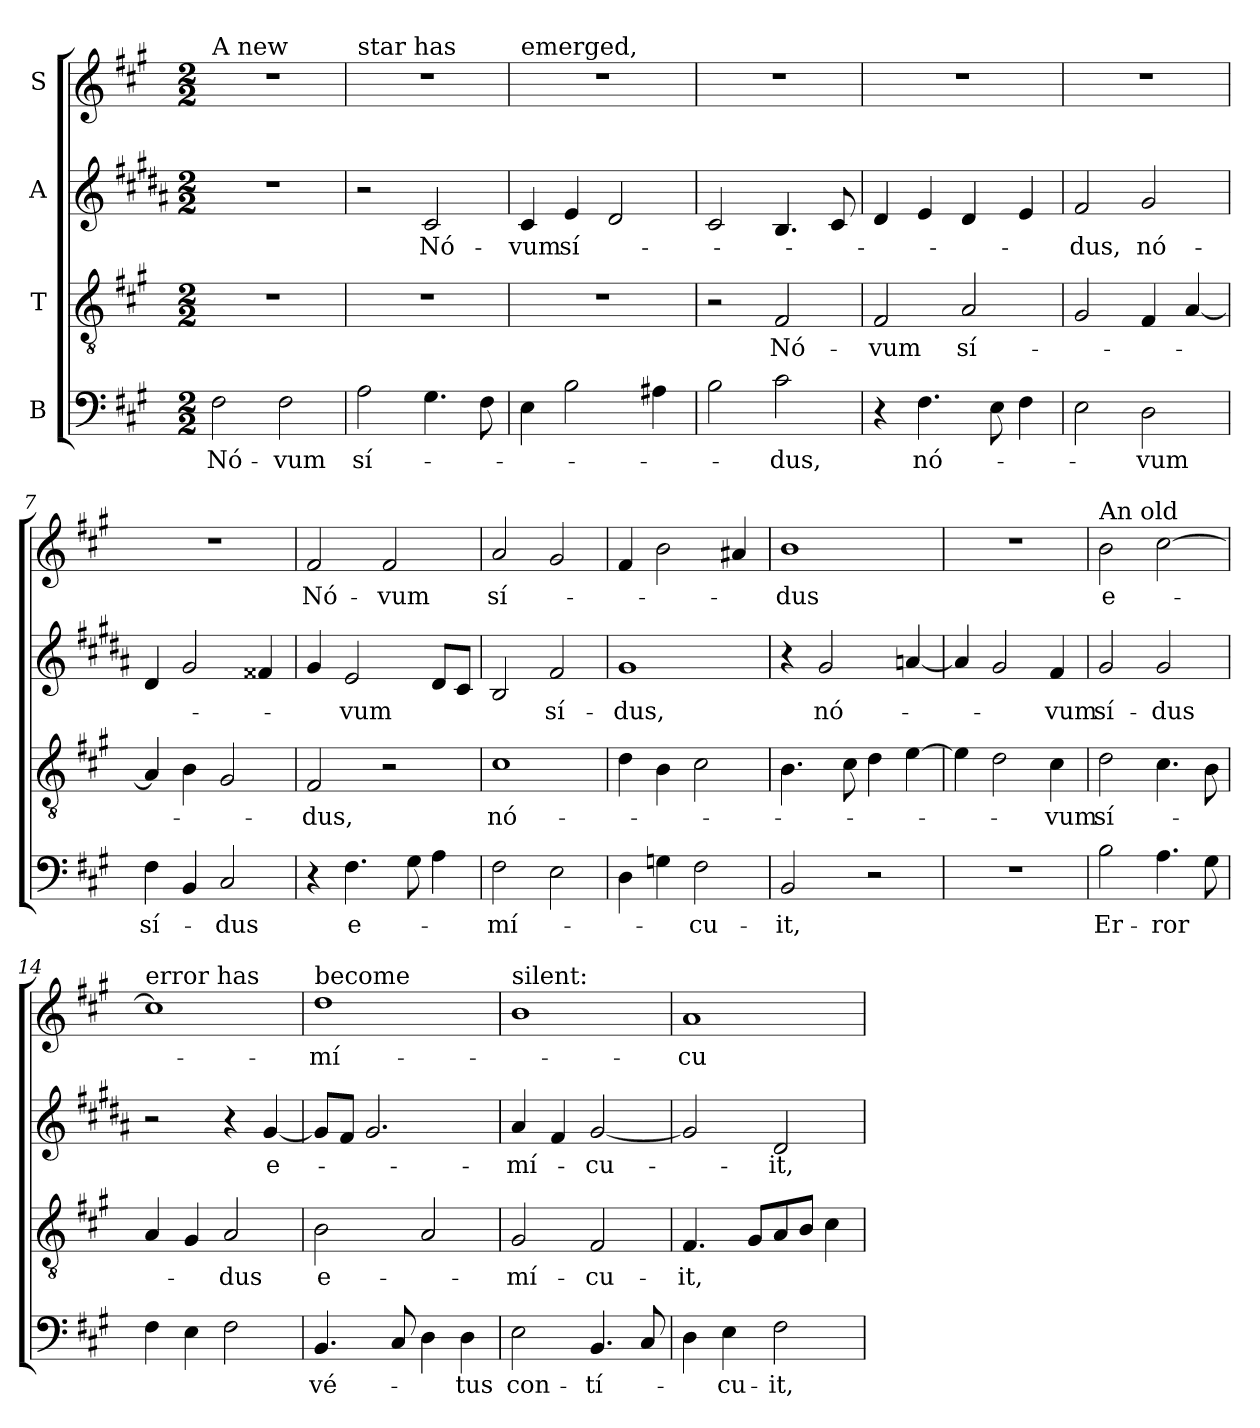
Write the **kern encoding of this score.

**kern	**text	**kern	**text	**kern	**text	**kern	**text
*part4	*part4	*part3	*part3	*part2	*part2	*part1	*part1
*staff4	*staff4	*staff3	*staff3	*staff2	*staff2	*staff1	*staff1
*I"B	*	*I"T	*	*I"A	*	*I"S	*
*clefF4	*	*clefGv2	*	*clefG2	*	*clefG2	*
*	*	*	*	*ITrd1c2	*	*	*
*k[f#c#g#]	*	*k[f#c#g#]	*	*k[f#c#g#]	*	*k[f#c#g#]	*
*A:	*	*A:	*	*A:	*	*A:	*
*M2/2	*	*M2/2	*	*M2/2	*	*M2/2	*
=1	=1	=1	=1	=1	=1	=1	=1
!	!	!	!	!	!	!LO:TX:a:t=A new	!
!	!LO:LY:b	!	!	!	!	!	!
2F#\	Nó-	1r	.	1r	.	1r	.
!	!LO:LY:b	!	!	!	!	!	!
2F#\	-vum	.	.	.	.	.	.
=2	=2	=2	=2	=2	=2	=2	=2
!	!	!	!	!	!	!LO:TX:a:t=star has	!
!	!LO:LY:b	!	!	!	!	!	!
2A\	sí-	1r	.	2r	.	1r	.
!	!	!	!	!	!LO:LY:b	!	!
4.G#\	.	.	.	2B/	Nó-	.	.
8F#\	.	.	.	.	.	.	.
=3	=3	=3	=3	=3	=3	=3	=3
!	!	!	!	!	!	!LO:TX:a:t=emerged,	!
!	!	!	!	!	!LO:LY:b	!	!
4E\	.	1r	.	4B/	-vum	1r	.
!	!	!	!	!	!LO:LY:b	!	!
2B\	.	.	.	4d/	sí-	.	.
.	.	.	.	2c#/	.	.	.
4A#\	.	.	.	.	.	.	.
=4	=4	=4	=4	=4	=4	=4	=4
2B\	.	2r	.	2B/	.	1r	.
!	!LO:LY:b	!	!LO:LY:b	!	!	!	!
2c#\	-dus,	2F#/	Nó-	4.A/	.	.	.
.	.	.	.	8B/	.	.	.
=5	=5	=5	=5	=5	=5	=5	=5
!	!	!	!LO:LY:b	!	!	!	!
4r	.	2F#/	-vum	4c#/	.	1r	.
!	!LO:LY:b	!	!	!	!	!	!
4.F#\	nó-	.	.	4d/	.	.	.
!	!	!	!LO:LY:b	!	!	!	!
.	.	2A/	sí-	4c#/	.	.	.
8E\	.	.	.	.	.	.	.
4F#\	.	.	.	4d/	.	.	.
!!LO:LB:g=z
=6	=6	=6	=6	=6	=6	=6	=6
!	!	!	!	!	!LO:LY:b	!	!
2E\	.	2G#/	.	2e/	-dus,	1r	.
!	!LO:LY:b	!	!	!	!LO:LY:b	!	!
2D\	-vum	4F#/	.	2f#/	nó-	.	.
.	.	[4A/	.	.	.	.	.
=7	=7	=7	=7	=7	=7	=7	=7
!	!LO:LY:b	!	!	!	!	!	!
4F#\	sí-	4A/]	.	4c#/	.	1r	.
4BB/	.	4B\	.	2f#/	.	.	.
!	!LO:LY:b	!	!	!	!	!	!
2C#/	-dus	2G#/	.	.	.	.	.
.	.	.	.	4e#/	.	.	.
=8	=8	=8	=8	=8	=8	=8	=8
!	!	!	!LO:LY:b	!	!	!	!LO:LY:b
4r	.	2F#/	-dus,	4f#/	.	2f#/	Nó-
!	!LO:LY:b	!	!	!	!LO:LY:b	!	!
4.F#\	e-	.	.	2d/	-vum	.	.
!	!	!	!	!	!	!	!LO:LY:b
.	.	2r	.	.	.	2f#/	-vum
8G#\	.	.	.	.	.	.	.
4A\	.	.	.	8c#/L	.	.	.
.	.	.	.	8B/J	.	.	.
=9	=9	=9	=9	=9	=9	=9	=9
!	!LO:LY:b	!	!LO:LY:b	!	!	!	!LO:LY:b
2F#\	-mí-	1c#	nó-	2A/	.	2a/	sí-
!	!	!	!	!	!LO:LY:b	!	!
2E\	.	.	.	2e/	sí-	2g#/	.
=10	=10	=10	=10	=10	=10	=10	=10
!	!	!	!	!	!LO:LY:b	!	!
4D\	.	4d\	.	1f#	-dus,	4f#/	.
4Gn\	.	4B\	.	.	.	2b\	.
!	!LO:LY:b	!	!	!	!	!	!
2F#\	-cu-	2c#\	.	.	.	.	.
.	.	.	.	.	.	4a#/	.
=11	=11	=11	=11	=11	=11	=11	=11
!	!LO:LY:b	!	!	!	!	!	!LO:LY:b
2BB/	-it,	4.B\	.	4r	.	1b	-dus
!	!	!	!	!	!LO:LY:b	!	!
.	.	.	.	2f#/	nó-	.	.
.	.	8c#\	.	.	.	.	.
2r	.	4d\	.	.	.	.	.
.	.	[4e\	.	[4g/	.	.	.
!!LO:PB:g=z
=12	=12	=12	=12	=12	=12	=12	=12
1r	.	4e\]	.	4g/]	.	1r	.
.	.	2d\	.	2f#/	.	.	.
!	!	!	!LO:LY:b	!	!LO:LY:b	!	!
.	.	4c#\	-vum	4e/	-vum	.	.
=13	=13	=13	=13	=13	=13	=13	=13
!	!	!	!	!	!	!LO:TX:a:t=An old	!
!	!LO:LY:b	!	!LO:LY:b	!	!LO:LY:b	!	!LO:LY:b
2B\	Er-	2d\	sí-	2f#/	sí-	2b\	e-
!	!LO:LY:b	!	!	!	!LO:LY:b	!	!
4.A\	-ror	4.c#\	.	2f#/	-dus	[2cc#\	.
8G#\	.	8B\	.	.	.	.	.
=14	=14	=14	=14	=14	=14	=14	=14
!	!	!	!	!	!	!LO:TX:a:t=error has	!
4F#\	.	4A/	.	2r	.	1cc#]	.
4E\	.	4G#/	.	.	.	.	.
!	!	!	!LO:LY:b	!	!	!	!
2F#\	.	2A/	-dus	4r	.	.	.
!	!	!	!	!	!LO:LY:b	!	!
.	.	.	.	[4f#/	e-	.	.
=15	=15	=15	=15	=15	=15	=15	=15
!	!	!	!	!	!	!LO:TX:a:t=become	!
!	!LO:LY:b	!	!LO:LY:b	!	!	!	!LO:LY:b
4.BB/	vé-	2B\	e-	8f#/L]	.	1dd	-mí-
.	.	.	.	8e/J	.	.	.
.	.	.	.	2.f#/	.	.	.
8C#/	.	.	.	.	.	.	.
4D\	.	2A/	.	.	.	.	.
!	!LO:LY:b	!	!	!	!	!	!
4D\	-tus	.	.	.	.	.	.
=16	=16	=16	=16	=16	=16	=16	=16
!	!	!	!	!	!	!LO:TX:a:t=silent&colon;	!
!	!LO:LY:b	!	!LO:LY:b	!	!LO:LY:b	!	!
2E\	con-	2G#/	-mí-	4g#/	-mí-	1b	.
.	.	.	.	4e/	.	.	.
!	!LO:LY:b	!	!LO:LY:b	!	!LO:LY:b	!	!
4.BB/	-tí-	2F#/	-cu-	[2f#/	-cu-	.	.
8C#/	.	.	.	.	.	.	.
=17	=17	=17	=17	=17	=17	=17	=17
!	!	!	!LO:LY:b	!	!	!	!LO:LY:b
4D\	.	4.F#/	-it,	2f#/]	.	1a	-cu-
!	!LO:LY:b	!	!	!	!	!	!
4E\	-cu-	.	.	.	.	.	.
.	.	8G#/L	.	.	.	.	.
!	!LO:LY:b	!	!	!	!LO:LY:b	!	!
2F#\	-it,	8A/	.	2c#/	-it,	.	.
.	.	8B/J	.	.	.	.	.
.	.	4c#\	.	.	.	.	.
=	=	=	=	=	=	=	=
*-	*-	*-	*-	*-	*-	*-	*-
